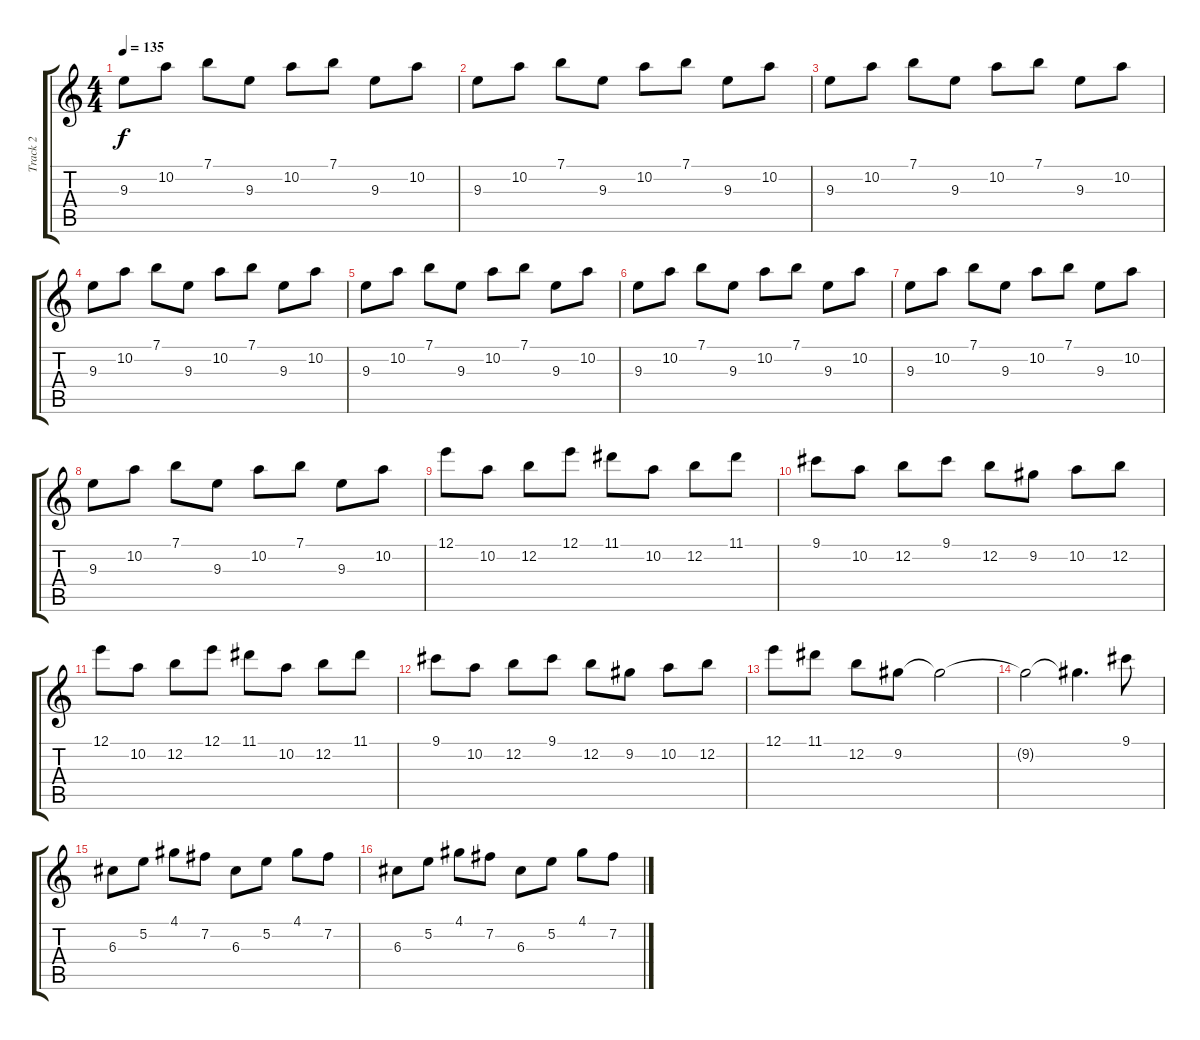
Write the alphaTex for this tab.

\track ("Track 2" "Track 2") {instrument electricguitarclean}
\staff {score tabs}
\tuning (E4 B3 G3 D3 A2 E2) {hide}
\ts (4 4)
\tempo 135
\clef g2
\ks c
9.3.8{dy f} 10.2.8 7.1.8 9.3.8 10.2.8 7.1.8 9.3.8 10.2.8 |
9.3.8 10.2.8 7.1.8 9.3.8 10.2.8 7.1.8 9.3.8 10.2.8 |
9.3.8 10.2.8 7.1.8 9.3.8 10.2.8 7.1.8 9.3.8 10.2.8 |
9.3.8 10.2.8 7.1.8 9.3.8 10.2.8 7.1.8 9.3.8 10.2.8 |
9.3.8 10.2.8 7.1.8 9.3.8 10.2.8 7.1.8 9.3.8 10.2.8 |
9.3.8 10.2.8 7.1.8 9.3.8 10.2.8 7.1.8 9.3.8 10.2.8 |
9.3.8 10.2.8 7.1.8 9.3.8 10.2.8 7.1.8 9.3.8 10.2.8 |
9.3.8 10.2.8 7.1.8 9.3.8 10.2.8 7.1.8 9.3.8 10.2.8 |
12.1.8 10.2.8 12.2.8 12.1.8 11.1.8 10.2.8 12.2.8 11.1.8 |
9.1.8 10.2.8 12.2.8 9.1.8 12.2.8 9.2.8 10.2.8 12.2.8 |
12.1.8 10.2.8 12.2.8 12.1.8 11.1.8 10.2.8 12.2.8 11.1.8 |
9.1.8 10.2.8 12.2.8 9.1.8 12.2.8 9.2.8 10.2.8 12.2.8 |
12.1.8 11.1.8 12.2.8 9.2.8 9.2{t}.2 |
9.2{t}.2 9.2{t}.4{d} 9.1.8 |
6.3.8 5.2.8 4.1.8 7.2.8 6.3.8 5.2.8 4.1.8 7.2.8 |
6.3.8 5.2.8 4.1.8 7.2.8 6.3.8 5.2.8 4.1.8 7.2.8
